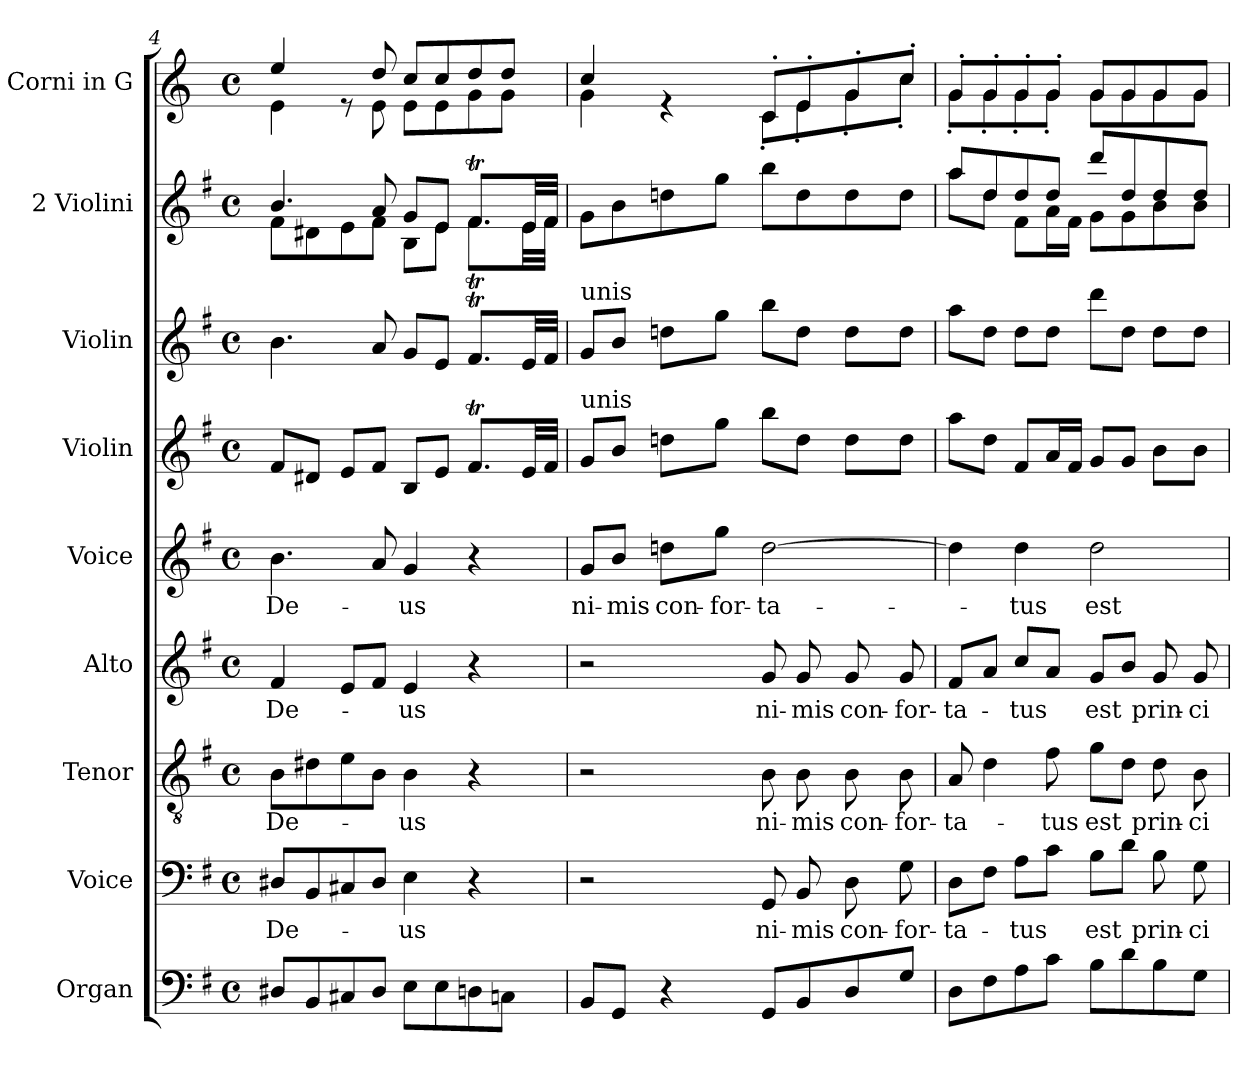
**kern	**kern	**text	**kern	**text	**kern	**text	**kern	**text	**kern	**kern	**kern	**kern
*part9	*part8	*part8	*part7	*part7	*part6	*part6	*part5	*part5	*part4	*part3	*part2	*part1
*staff9	*staff8	*staff8	*staff7	*staff7	*staff6	*staff6	*staff5	*staff5	*staff4	*staff3	*staff2	*staff1
*I"Organ	*I"Voice	*	*I"Tenor	*	*I"Alto	*	*I"Voice	*	*I"Violin	*I"Violin	*I"2 Violini	*I"Corni in G
*	*	*	*	*	*	*	*	*	*I'Vln.	*I'Vln.	*I'V	*I'C
!!LO:PB:g=z
*clefF4	*clefF4	*	*clefGv2	*	*clefG2	*	*clefG2	*	*clefG2	*clefG2	*clefG2	*clefG2
*	*	*	*	*	*	*	*	*	*	*	*	*ITrd3c5
*k[f#]	*k[f#]	*	*k[f#]	*	*k[f#]	*	*k[f#]	*	*k[f#]	*k[f#]	*k[f#]	*k[f#]
*M4/4	*M4/4	*	*M4/4	*	*M4/4	*	*M4/4	*	*M4/4	*M4/4	*M4/4	*M4/4
*met(c)	*met(c)	*	*met(c)	*	*met(c)	*	*met(c)	*	*met(c)	*met(c)	*met(c)	*met(c)
=4	=4	=4	=4	=4	=4	=4	=4	=4	=4	=4	=4	=4
!	!	!LO:LY:b	!	!LO:LY:b	!	!LO:LY:b	!	!LO:LY:b	!	!	!	!
*	*	*	*	*	*	*	*	*	*	*	*^	*^
8D#X/L	8D#X/L	De-	8B\L	De-	4f#/	De-	4.b\	De-	8f#/L	4.b\	4.b/	8f#\L	4b/	4B\
8BB/	8BB/	.	8d#X\	.	.	.	.	.	8d#X/J	.	.	8d#X\	.	.
8C#X/	8C#X/	.	8e\	.	8e/L	.	.	.	8e/L	.	.	8e\	8re	8ryy
8D#/J	8D#/J	.	8B\J	.	8f#/J	.	8a/	.	8f#/J	8a/	8a/	8f#\J	8a/	8B\
!	!	!LO:LY:b	!	!LO:LY:b	!	!LO:LY:b	!	!LO:LY:b	!	!	!	!	!	!
8E\L	4E\	-us	4B\	-us	4e/	-us	4g/	-us	8B/L	8g/L	8g/L	8B\L	8g/L	8B\L
8E\	.	.	.	.	.	.	.	.	8e/J	8e/J	8e/J	8e\J	8g/	8B\
8Dn\	4r	.	4r	.	4r	.	4r	.	8.f#t/L	8.f#t/L	8.f#t/L	8.f#t\L	8a/	8d\
8Cn\J	.	.	.	.	.	.	.	.	.	.	.	.	8a/J	8d\J
.	.	.	.	.	.	.	.	.	32e/LL	32e/LL	32e/LL	32e\LL	.	.
.	.	.	.	.	.	.	.	.	32f#/JJJ	32f#/JJJ	32f#/JJJ	32f#\JJJ	.	.
=5	=5	=5	=5	=5	=5	=5	=5	=5	=5	=5	=5	=5	=5	=5
!	!	!	!	!	!	!	!	!	!	!	!LO:TX:a:t=unis	!	!	!
!	!	!	!	!	!	!	!	!	!	!LO:TX:a:t=unis	!	!	!	!
!	!	!	!	!	!	!	!	!	!LO:TX:a:t=unis	!	!	!	!	!
!	!	!	!	!	!	!	!	!LO:LY:b	!	!	!	!	!	!
*	*	*	*	*	*	*	*	*	*	*	*v	*v	*	*
8BB/L	2r	.	2r	.	2r	.	8g/L	ni-	8g/L	8g/L	8g\L	4g/	4d\
!	!	!	!	!	!	!	!	!LO:LY:b	!	!	!	!	!
8GG/J	.	.	.	.	.	.	8b/J	-mis	8b/J	8b/J	8b\	.	.
!	!	!	!	!	!	!	!	!LO:LY:b	!	!	!	!	!
4r	.	.	.	.	.	.	8ddn\L	con-	8ddn\L	8ddn\L	8ddn\	4re	4ryy
!	!	!	!	!	!	!	!	!LO:LY:b	!	!	!	!	!
.	.	.	.	.	.	.	8gg\J	-for-	8gg\J	8gg\J	8gg\J	.	.
!	!	!LO:LY:b	!	!LO:LY:b	!	!LO:LY:b	!	!LO:LY:b	!	!	!	!	!
8GG/L	8GG/	ni-	8B\	ni-	8g/	ni-	[2dd\	-ta-	8bb\L	8bb\L	8bb\L	8G'/L	8G'\L
!	!	!LO:LY:b	!	!LO:LY:b	!	!LO:LY:b	!	!	!	!	!	!	!
8BB/	8BB/	-mis	8B\	-mis	8g/	-mis	.	.	8dd\J	8dd\J	8dd\	8B'/	8B'\
!	!	!LO:LY:b	!	!LO:LY:b	!	!LO:LY:b	!	!	!	!	!	!	!
8D/	8D\	con-	8B\	con-	8g/	con-	.	.	8dd\L	8dd\L	8dd\	8d'/	8d'\
!	!	!LO:LY:b	!	!LO:LY:b	!	!LO:LY:b	!	!	!	!	!	!	!
8G/J	8G\	-for-	8B\	-for-	8g/	-for-	.	.	8dd\J	8dd\J	8dd\J	8g'/J	8g'\J
=6	=6	=6	=6	=6	=6	=6	=6	=6	=6	=6	=6	=6	=6
!	!	!LO:LY:b	!	!LO:LY:b	!	!LO:LY:b	!	!	!	!	!	!	!
*	*	*	*	*	*	*	*	*	*	*	*^	*	*
8D\L	8D\L	-ta-	8A/	-ta-	8f#/L	-ta-	4dd\]	.	8aa\L	8aa\L	8aa/L	8aa\L	8d'/L	8d'\L
8F#\	8F#\J	.	4d\	.	8a/J	.	.	.	8dd\J	8dd\J	8dd/	8dd\J	8d'/	8d'\
!	!	!LO:LY:b	!	!	!	!LO:LY:b	!	!LO:LY:b	!	!	!	!	!	!
8A\	8A\L	-tus	.	.	8cc/L	-tus	4dd\	-tus	8f#/L	8dd\L	8dd/	8f#\L	8d'/	8d'\
!	!	!	!	!LO:LY:b	!	!	!	!	!	!	!	!	!	!
8c\J	8c\J	.	8f#\	-tus	8a/J	.	.	.	16a/L	8dd\J	8dd/J	16a\L	8d'/J	8d'\J
.	.	.	.	.	.	.	.	.	16f#/JJ	.	.	16f#\JJ	.	.
!	!	!LO:LY:b	!	!LO:LY:b	!	!LO:LY:b	!	!LO:LY:b	!	!	!	!	!	!
8B\L	8B\L	est	8g\L	est	8g/L	est	2dd\	est	8g/L	8ddd\L	8ddd/L	8g\L	8d/L	8d\L
8d\	8d\J	.	8d\J	.	8b/J	.	.	.	8g/J	8dd\J	8dd/	8g\	8d/	8d\
!	!	!LO:LY:b	!	!LO:LY:b	!	!LO:LY:b	!	!	!	!	!	!	!	!
8B\	8B\	prin-	8d\	prin-	8g/	prin-	.	.	8b\L	8dd\L	8dd/	8b\	8d/	8d\
!	!	!LO:LY:b	!	!LO:LY:b	!	!LO:LY:b	!	!	!	!	!	!	!	!
8G\J	8G\	-ci-	8B\	-ci-	8g/	-ci-	.	.	8b\J	8dd\J	8dd/J	8b\J	8d/J	8d\J
*	*	*	*	*	*	*	*	*	*	*	*v	*v	*	*
*	*	*	*	*	*	*	*	*	*	*	*	*v	*v
=	=	=	=	=	=	=	=	=	=	=	=	=
*-	*-	*-	*-	*-	*-	*-	*-	*-	*-	*-	*-	*-
